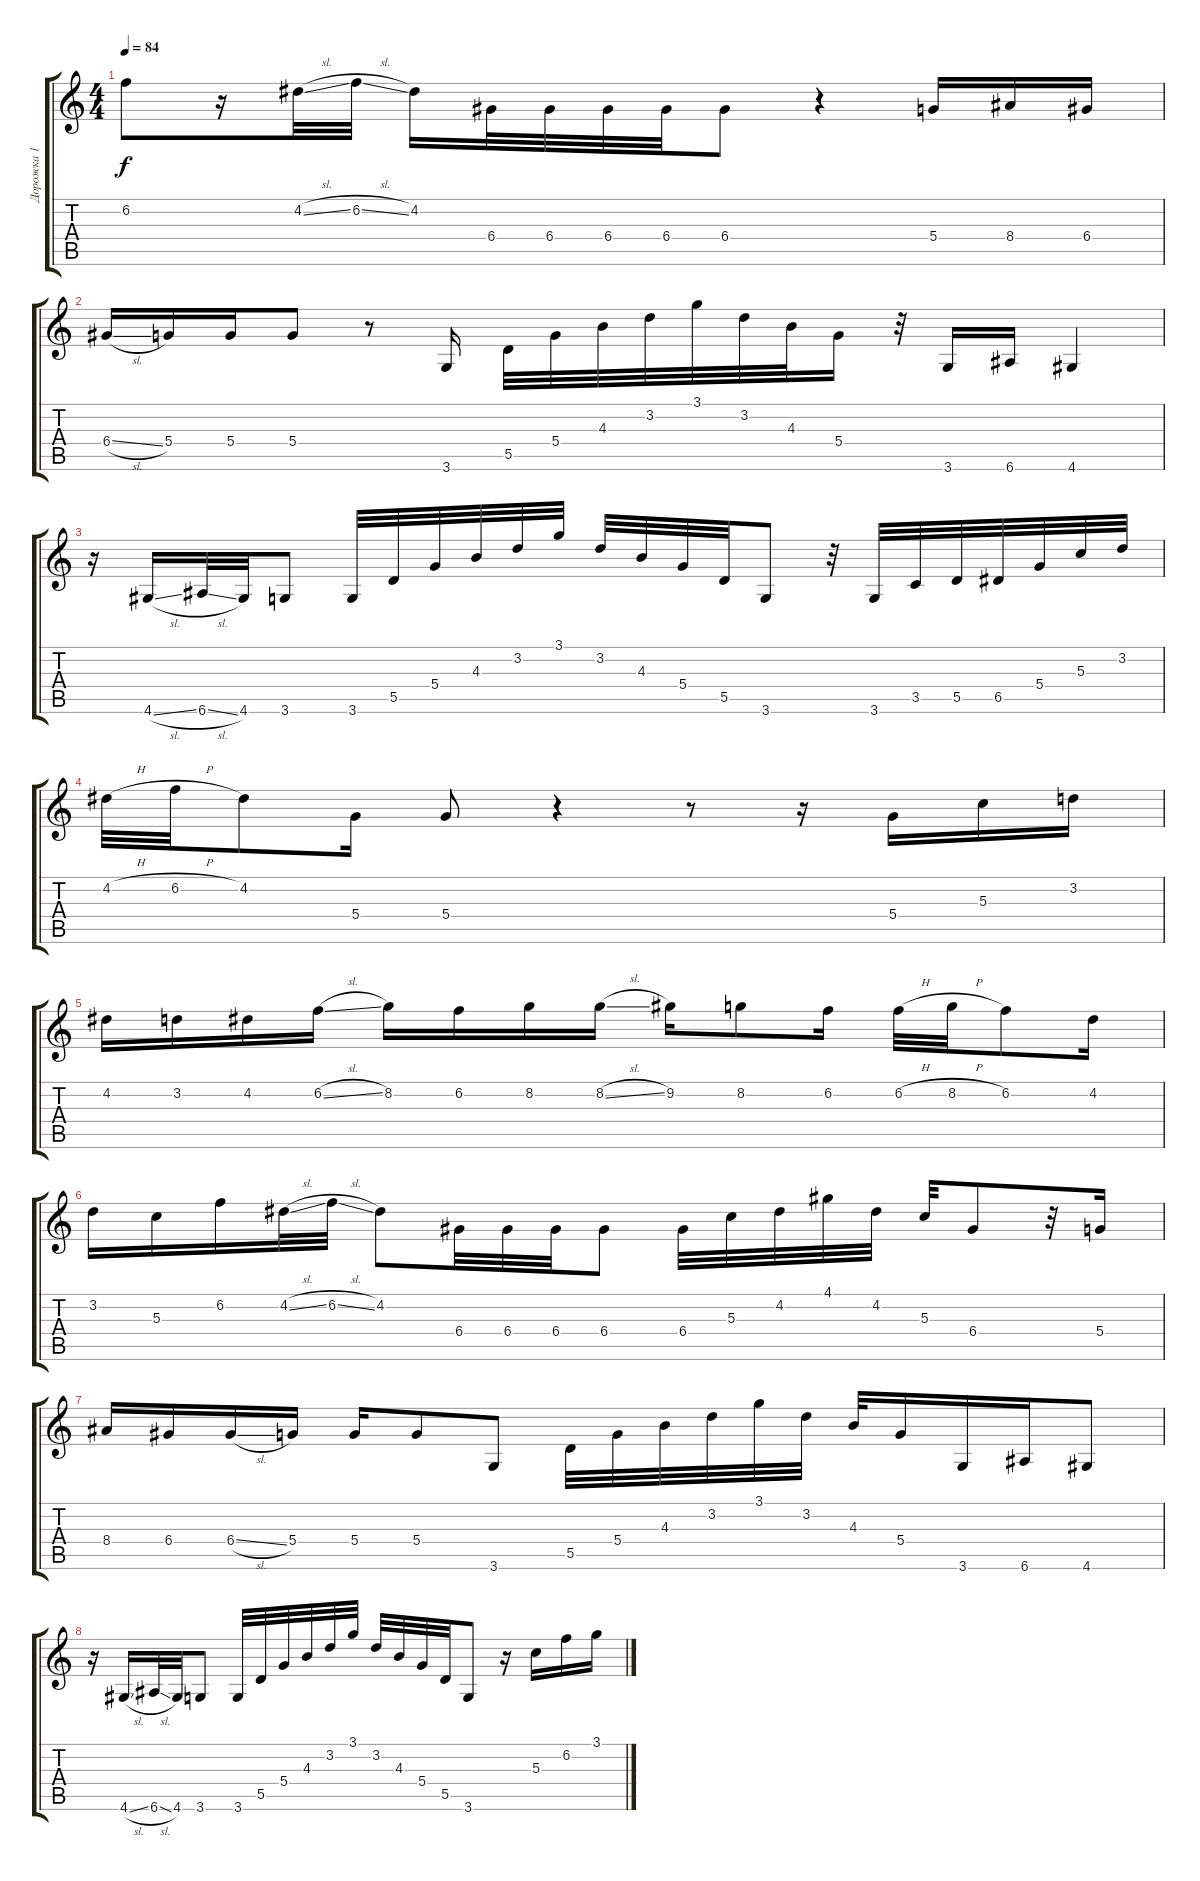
\track ("Дорожка 1" "Дорожка 1") {instrument acousticguitarsteel}
\staff {score tabs}
\tuning (E4 B3 G3 D3 A2 E2) {hide}
\ts (4 4)
\tempo 84
\clef g2
\ks c
6.2.8{dy f} r.16 4.2{sl}.32 6.2{sl}.32 4.2.16 6.4.32 6.4.32 6.4.32 6.4.32 6.4.8 r.4 5.4.16 8.4.16 6.4.16 |
6.4{sl}.16 5.4.16 5.4.16 5.4.8 r.8 3.6.16 5.5.32 5.4.32 4.3.32 3.2.32 3.1.32 3.2.32 4.3.32 5.4.16 r.32 3.6.16 6.6.16 4.6.4 |
r.16 4.6{sl}.16 6.6{sl}.32 4.6.32 3.6.8 3.6.32 5.5.32 5.4.32 4.3.32 3.2.32 3.1.32 3.2.32 4.3.32 5.4.32 5.5.32 3.6.8 r.32 3.6.32 3.5.32 5.5.32 6.5.32 5.4.32 5.3.32 3.2.32 |
4.2{h}.32 6.2{h}.32 4.2.8 5.4.16 5.4.8 r.4 r.8 r.16 5.4.16 5.3.16 3.2.16 |
4.2.16 3.2.16 4.2.16 6.2{sl}.16 8.2.16 6.2.16 8.2.16 8.2{sl}.16 9.2.16 8.2.8 6.2.16 6.2{h}.32 8.2{h}.32 6.2.8 4.2.16 |
3.2.16 5.3.16 6.2.16 4.2{sl}.32 6.2{sl}.32 4.2.8 6.4.32 6.4.32 6.4.32 6.4.8 6.4.32 5.3.32 4.2.32 4.1.32 4.2.32 5.3.32 6.4.8 r.32 5.4.16 |
8.4.16 6.4.16 6.4{sl}.16 5.4.16 5.4.16 5.4.8 3.6.8 5.5.32 5.4.32 4.3.32 3.2.32 3.1.32 3.2.32 4.3.32 5.4.16 3.6.16 6.6.16 4.6.8 |
r.16 4.6{sl}.16 6.6{sl}.32 4.6.32 3.6.8 3.6.32 5.5.32 5.4.32 4.3.32 3.2.32 3.1.32 3.2.32 4.3.32 5.4.32 5.5.32 3.6.8 r.16 5.3.16 6.2.16 3.1.16
